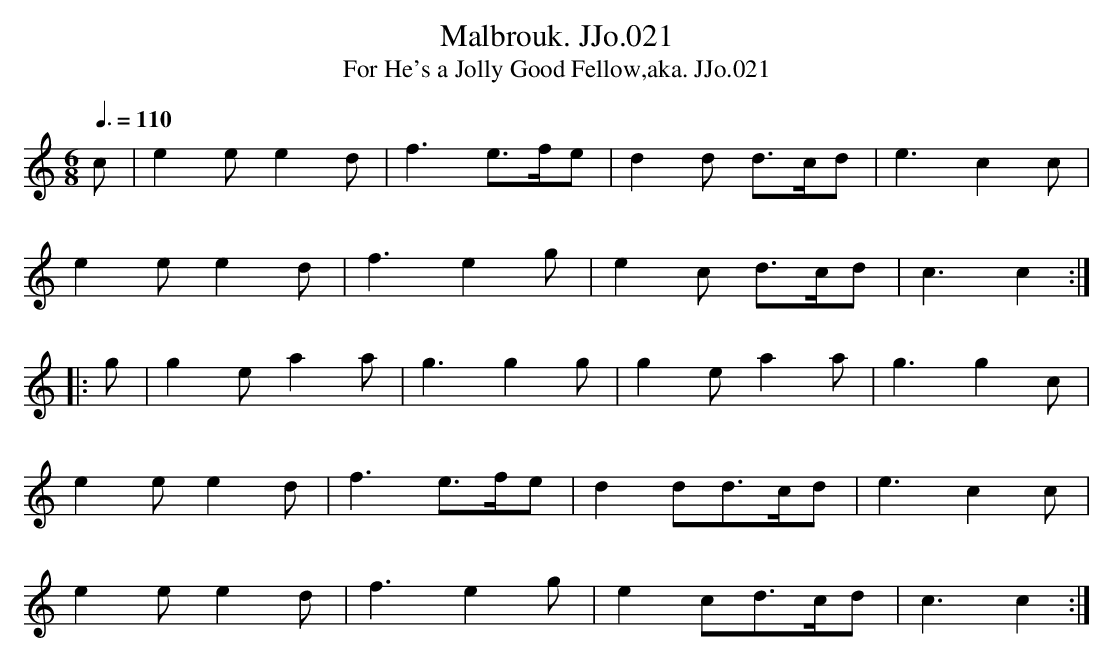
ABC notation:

X:1
T:Malbrouk. JJo.021
T:For He's a Jolly Good Fellow,aka. JJo.021
M:6/8
L:1/8
Q:3/8=110
K:C
c|e2ee2d|f3e>fe|d2d d>cd|e3c2c|
e2ee2d|f3e2g|e2c d>cd|c3c2:|
|:g|g2ea2a|g3g2g|g2ea2a|g3g2c|
e2ee2d|f3e>fe|d2dd>cd|e3c2c|
e2ee2d|f3e2g|e2cd>cd|c3c2:|
